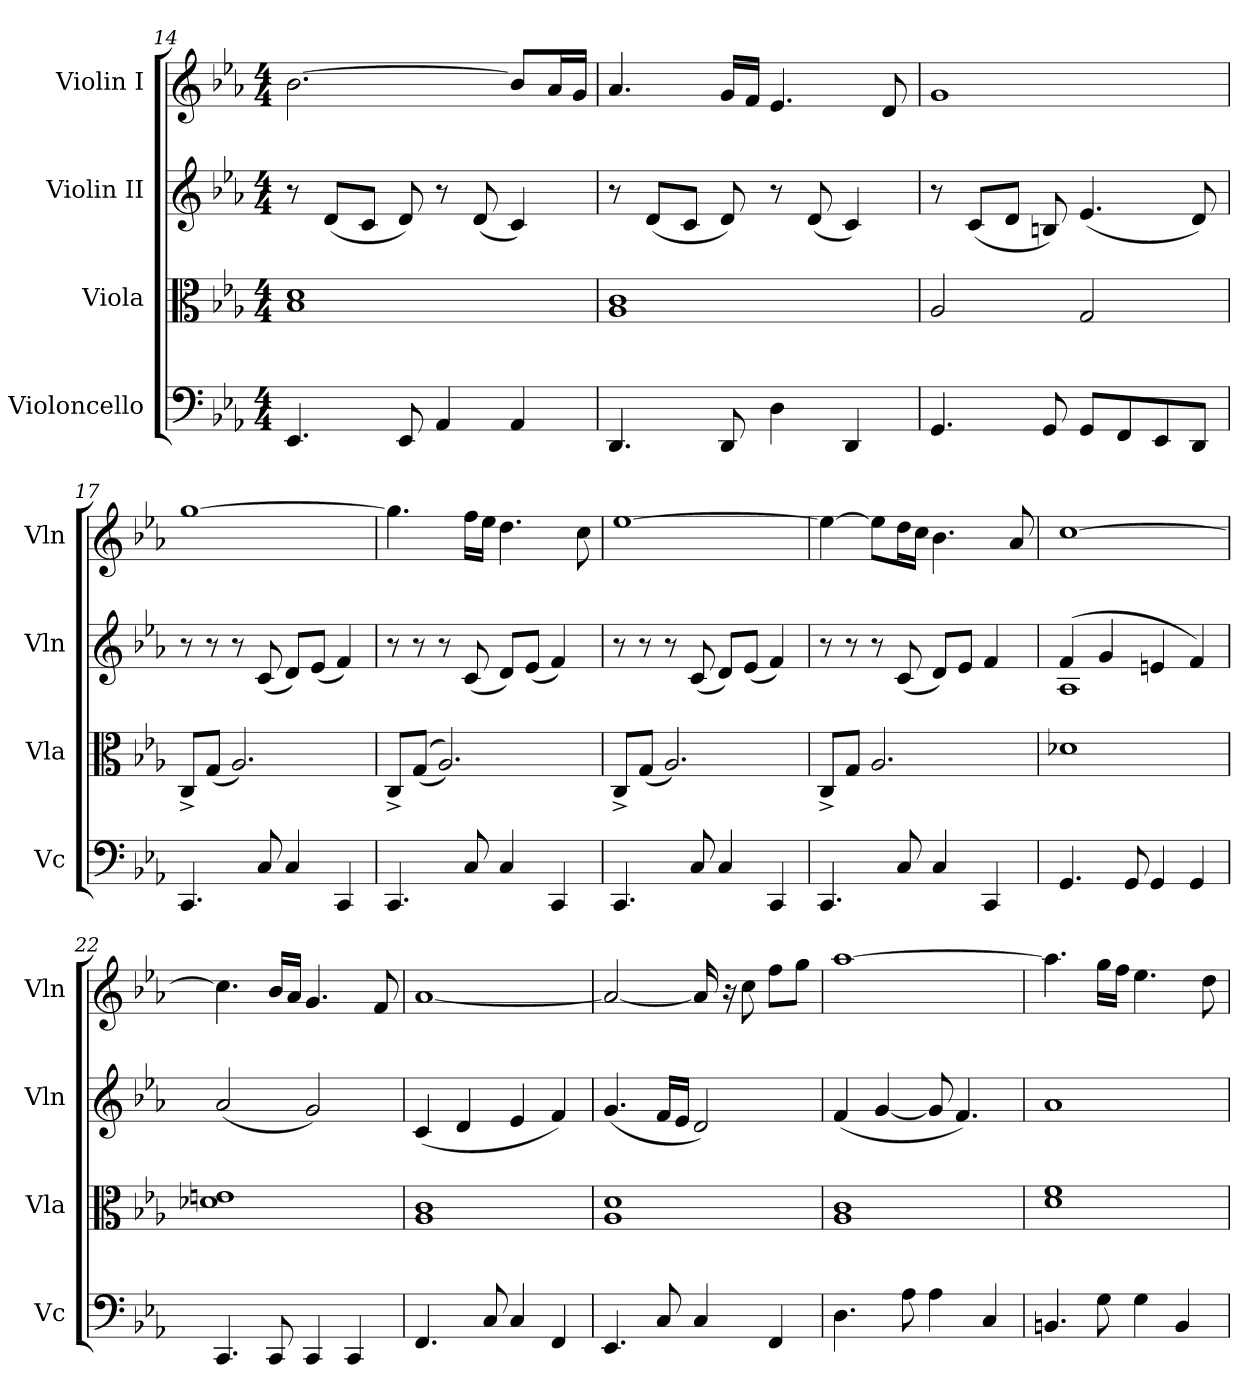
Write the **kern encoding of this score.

**kern	**kern	**kern	**kern
*part4	*part3	*part2	*part1
*staff4	*staff3	*staff2	*staff1
*I"Violoncello	*I"Viola	*I"Violin II	*I"Violin I
*I'Vc	*I'Vla	*I'Vln	*I'Vln
!!LO:PB:g=z
*clefF4	*clefC3	*clefG2	*clefG2
*k[b-e-a-]	*k[b-e-a-]	*k[b-e-a-]	*k[b-e-a-]
*M4/4	*M4/4	*M4/4	*M4/4
=14	=14	=14	=14
4.EE-/	1B- 1d	8r	[2.b-\
.	.	(8d/L	.
.	.	8c/J	.
8EE-/	.	8d/)	.
4AA-/	.	8r	.
.	.	(8d/	.
4AA-/	.	4c/)	8b-/L]
.	.	.	16a-/L
.	.	.	16g/JJ
=15	=15	=15	=15
4.DD/	1A- 1c	8r	4.a-/
.	.	(8d/L	.
.	.	8c/J	.
8DD/	.	8d/)	16g/LL
.	.	.	16f/JJ
4D\	.	8r	4.e-/
.	.	(8d/	.
4DD/	.	4c/)	.
.	.	.	8d/
=16	=16	=16	=16
4.GG/	2A-/	8r	1g
.	.	(8c/L	.
.	.	8d/J	.
8GG/	.	8Bn/)	.
8GG/L	2G/	(4.e-/	.
8FF/	.	.	.
8EE-/	.	.	.
8DD/J	.	8d/)	.
=17	=17	=17	=17
4.CC/	8C^/L	8r	[1gg
.	(8G/J	8r	.
.	2.A-/)	8r	.
8C/	.	(8c/	.
4C/	.	8d/L)	.
.	.	(8e-/J	.
4CC/	.	4f/)	.
!!LO:LB:g=z
=18	=18	=18	=18
4.CC/	8C^/L	8r	4.gg\]
.	((8G/J	8r	.
.	2.A-/))	8r	.
8C/	.	(8c/	16ff\LL
.	.	.	16ee-\JJ
4C/	.	8d/L)	4.dd\
.	.	(8e-/J	.
4CC/	.	4f/)	.
.	.	.	8cc\
=19	=19	=19	=19
4.CC/	8C^/L	8r	[1ee-
.	(8G/J	8r	.
.	2.A-/)	8r	.
8C/	.	(8c/	.
4C/	.	8d/L)	.
.	.	(8e-/J	.
4CC/	.	4f/)	.
=20	=20	=20	=20
4.CC/	8C^/L	8r	4ee-\_
.	8G/J	8r	.
.	2.A-/	8r	8ee-\L]
8C/	.	(8c/	16dd\L
.	.	.	16cc\JJ
4C/	.	8d/L)	4.b-\
.	.	8e-/J	.
4CC/	.	4f/	.
.	.	.	8a-/
=21	=21	=21	=21
*	*	*^	*
4.GG/	1d-X	(4f/	1A-	[1cc
.	.	4g/	.	.
8GG/	.	.	.	.
4GG/	.	4en/	.	.
4GG/	.	4f/)	.	.
*	*	*v	*v	*
=22	=22	=22	=22
4.CC/	1d-X 1en	(2a-/	4.cc\]
8CC/	.	.	16b-/LL
.	.	.	16a-/JJ
4CC/	.	2g/)	4.g/
4CC/	.	.	.
.	.	.	8f/
!!LO:LB:g=z
=23	=23	=23	=23
4.FF/	1A- 1c	(4c/	[1a-
.	.	4d/	.
8C/	.	.	.
4C/	.	4e-/	.
4FF/	.	4f/)	.
=24	=24	=24	=24
4.EE-/	1A- 1d	(4.g/	2a-/_
8C/	.	16f/LL	.
.	.	16e-/JJ	.
4C/	.	2d/)	16a-/]
.	.	.	16r
.	.	.	8cc\
4FF/	.	.	8ff\L
.	.	.	8gg\J
=25	=25	=25	=25
4.D\	1A- 1c	(4f/	[1aa-
.	.	[4g/	.
8A-\	.	.	.
4A-\	.	8g/]	.
.	.	4.f/)	.
4C/	.	.	.
=26	=26	=26	=26
4.BBn/	1d 1f	1a-	4.aa-\]
8G\	.	.	16gg\LL
.	.	.	16ff\JJ
4G\	.	.	4.ee-\
4BB/	.	.	.
.	.	.	8dd\
=	=	=	=
*-	*-	*-	*-
